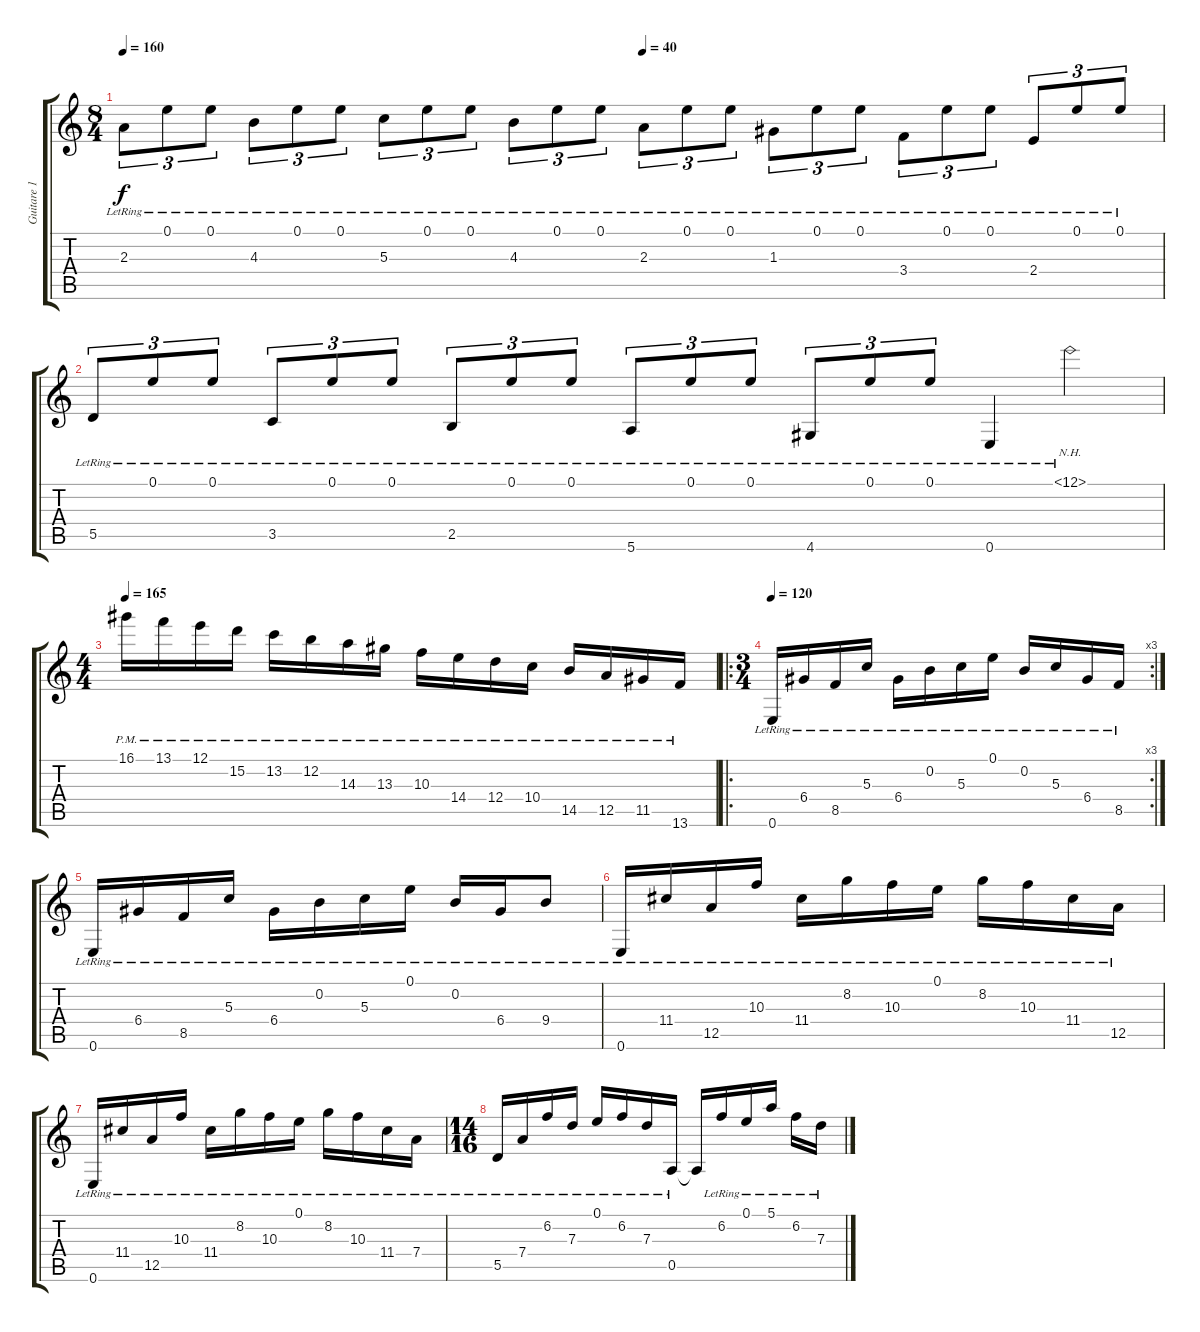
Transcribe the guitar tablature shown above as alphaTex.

\track ("Guitare 1" "Guitare 1") {instrument acousticguitarsteel}
\staff {score tabs}
\tuning (E4 B3 G3 D3 A2 E2) {hide}
\ts (8 4)
\tempo 160
\tempo (40 0.5)
\clef g2
\ks c
2.3{lr}.8{tu (3 2) dy f} 0.1{lr}.8{tu (3 2)} 0.1{lr}.8{tu (3 2)} 4.3{lr}.8{tu (3 2)} 0.1{lr}.8{tu (3 2)} 0.1{lr}.8{tu (3 2)} 5.3{lr}.8{tu (3 2)} 0.1{lr}.8{tu (3 2)} 0.1{lr}.8{tu (3 2)} 4.3{lr}.8{tu (3 2)} 0.1{lr}.8{tu (3 2)} 0.1{lr}.8{tu (3 2)} 2.3{lr}.8{tu (3 2)} 0.1{lr}.8{tu (3 2)} 0.1{lr}.8{tu (3 2)} 1.3{lr}.8{tu (3 2)} 0.1{lr}.8{tu (3 2)} 0.1{lr}.8{tu (3 2)} 3.4{lr}.8{tu (3 2)} 0.1{lr}.8{tu (3 2)} 0.1{lr}.8{tu (3 2)} 2.4{lr}.8{tu (3 2)} 0.1{lr}.8{tu (3 2)} 0.1{lr}.8{tu (3 2)} |
5.5{lr}.8{tu (3 2)} 0.1{lr}.8{tu (3 2)} 0.1{lr}.8{tu (3 2)} 3.5{lr}.8{tu (3 2)} 0.1{lr}.8{tu (3 2)} 0.1{lr}.8{tu (3 2)} 2.5{lr}.8{tu (3 2)} 0.1{lr}.8{tu (3 2)} 0.1{lr}.8{tu (3 2)} 5.6{lr}.8{tu (3 2)} 0.1{lr}.8{tu (3 2)} 0.1{lr}.8{tu (3 2)} 4.6{lr}.8{tu (3 2)} 0.1{lr}.8{tu (3 2)} 0.1{lr}.8{tu (3 2)} 0.6{lr}.4 12.1{nh lr}.2 |
\ts (4 4)
\tempo 165
16.1{pm}.16 13.1{pm}.16 12.1{pm}.16 15.2{pm}.16 13.2{pm}.16 12.2{pm}.16 14.3{pm}.16 13.3{pm}.16 10.3{pm}.16 14.4{pm}.16 12.4{pm}.16 10.4{pm}.16 14.5{pm}.16 12.5{pm}.16 11.5{pm}.16 13.6{pm}.16 |
\ro
\rc 3
\ts (3 4)
\tempo 120
0.6{lr}.16 6.4{lr}.16 8.5{lr}.16 5.3{lr}.16 6.4{lr}.16 0.2{lr}.16 5.3{lr}.16 0.1{lr}.16 0.2{lr}.16 5.3{lr}.16 6.4{lr}.16 8.5{lr}.16 |
0.6{lr}.16 6.4{lr}.16 8.5{lr}.16 5.3{lr}.16 6.4{lr}.16 0.2{lr}.16 5.3{lr}.16 0.1{lr}.16 0.2{lr}.16 6.4{lr}.16 9.4{lr}.8 |
0.6{lr}.16 11.4{lr}.16 12.5{lr}.16 10.3{lr}.16 11.4{lr}.16 8.2{lr}.16 10.3{lr}.16 0.1{lr}.16 8.2{lr}.16 10.3{lr}.16 11.4{lr}.16 12.5{lr}.16 |
0.6{lr}.16 11.4{lr}.16 12.5{lr}.16 10.3{lr}.16 11.4{lr}.16 8.2{lr}.16 10.3{lr}.16 0.1{lr}.16 8.2{lr}.16 10.3{lr}.16 11.4{lr}.16 7.4{lr}.16 |
\ts (14 16)
5.5{lr}.16 7.4{lr}.16 6.2{lr}.16 7.3{lr}.16 0.1{lr}.16 6.2{lr}.16 7.3{lr}.16 0.5{lr}.16 0.5{t}.16 6.2{lr}.16 0.1{lr}.16 5.1{lr}.16 6.2{lr}.16 7.3{lr}.16
